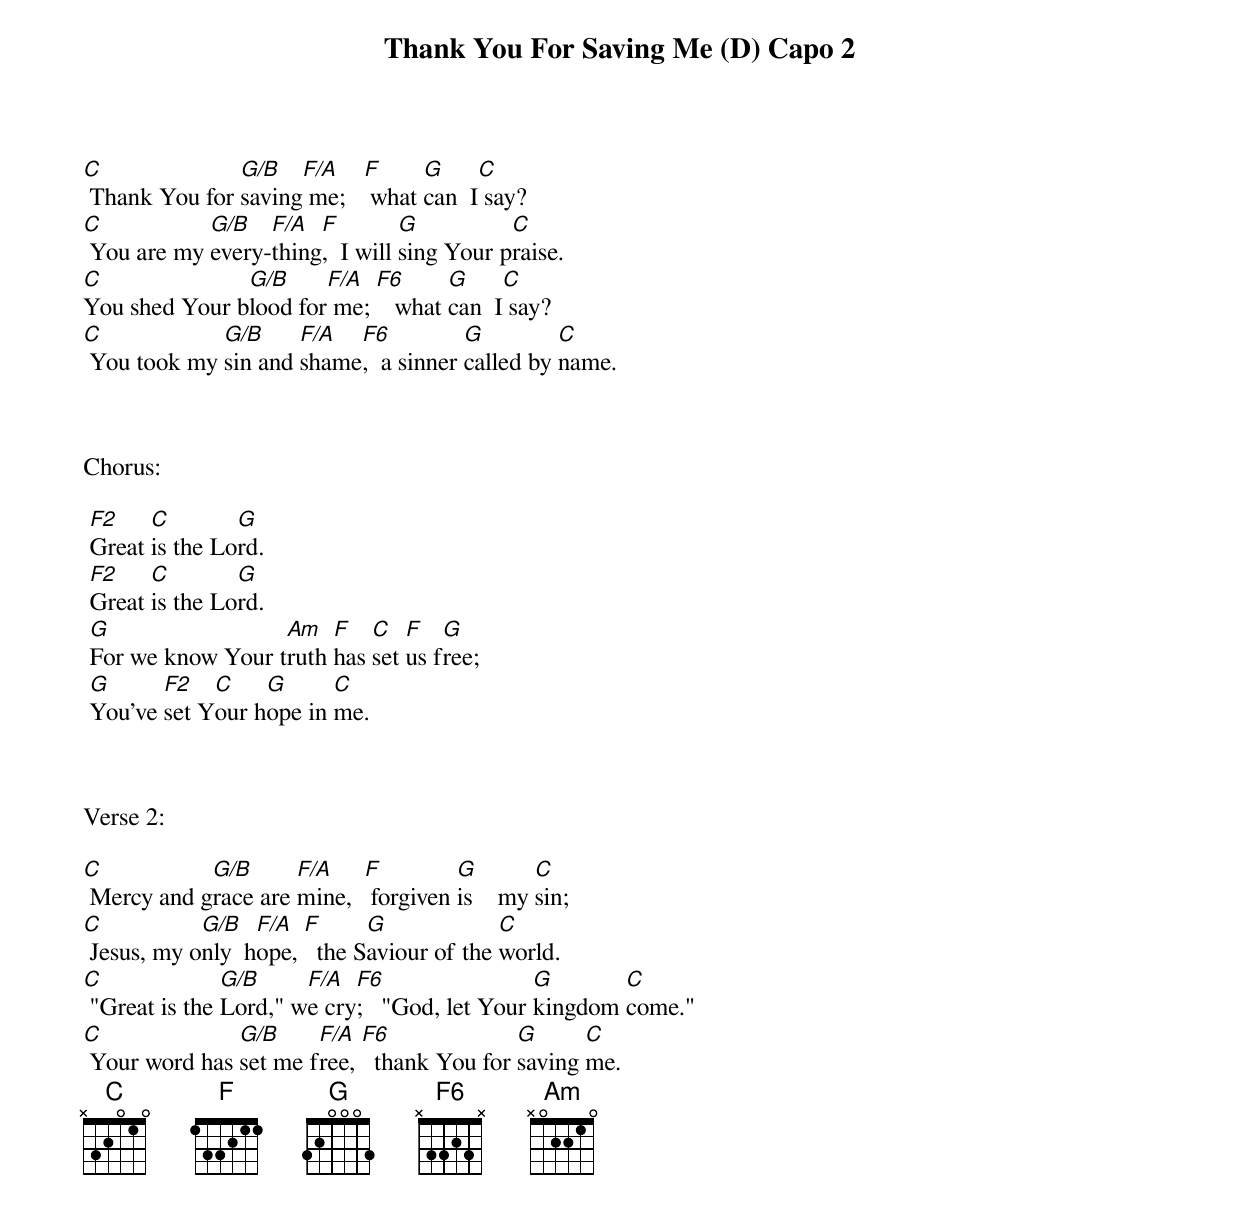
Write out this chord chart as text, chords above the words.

Thank You For Saving Me (D) Capo 2

C              G/B   F/A    F     G     C
 Thank You for saving me;    what can  I say?
C           G/B   F/A  F         G          C
 You are my every-thing,  I will sing Your praise.
C              G/B     F/A  F6      G     C
You shed Your blood for me;    what can  I say?
C            G/B     F/A  F6          G         C
 You took my sin and shame,  a sinner called by name.



Chorus:

 F2    C        G
 Great is the Lord.
 F2    C        G
 Great is the Lord.
 G                 Am   F   C   F   G
 For we know Your truth has set us free;
 G      F2   C    G      C
 You've set Your hope in me.



Verse 2:

C           G/B      F/A    F         G        C
 Mercy and grace are mine,   forgiven is    my sin;
C           G/B   F/A  F      G             C
 Jesus, my only  hope,   the Saviour of the world.
C              G/B     F/A  F6                 G       C
 "Great is the Lord," we cry;   "God, let Your kingdom come."
C              G/B     F/A  F6              G      C
 Your word has set me free,   thank You for saving me.
